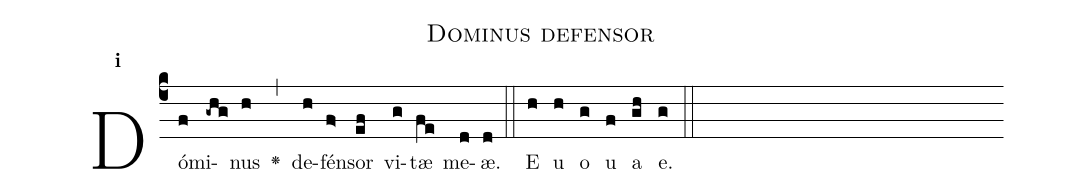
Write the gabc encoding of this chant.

name:Dominus defensor;
office-part:Antiphona;
mode:1;
%%
initial-style: 1;
name: Dominus defensor;
book: Antiphonae & Responsoria/Tomus III, p. 102;
occasion: Psalterium Hebdomada IV Feria IV;
office-part: Hora media Ant 3;
user-notes: ;
commentary: ;
annotation: 1g;
centering-scheme: english;
fontsize: 12;
font: OFLSortsMillGoudy;
height: 11;
width: 4.5;
%%
(c4)Dó(f)mi(-ghg)nus(h) <v>\greheightstar</v>(,) de(h)fén(f>)sor(ef) vi(g)tæ(fe) me(d)æ.(d) (::)
E(h) u(h) o(g) u(f) a(gh) e.(g) (::)
